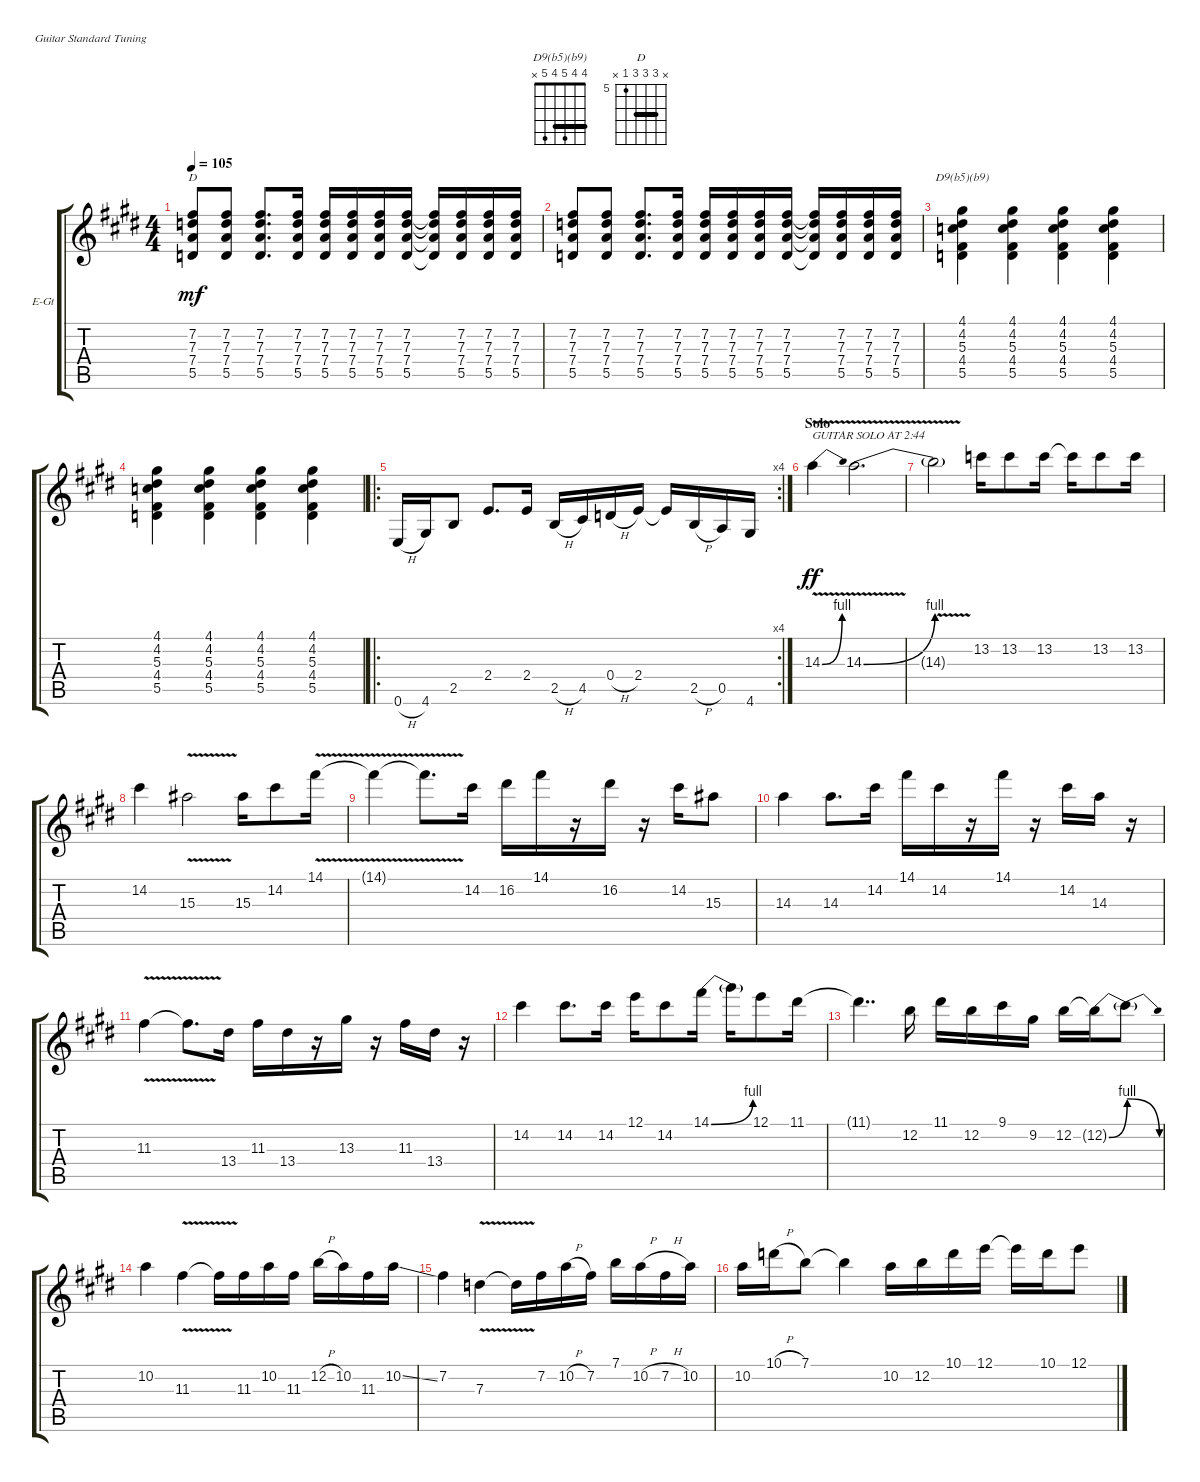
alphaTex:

\defaultSystemsLayout 4
\bracketExtendMode groupsimilarinstruments
\firstSystemTrackNameOrientation horizontal
\otherSystemsTrackNameOrientation horizontal
\track ("Electric Guitar" "E-Gt") {instrument electricguitarclean}
\staff {score tabs}
\tuning (E4 B3 G3 D3 A2 E2)
\chord ("D9(b5)(b9)" 4 4 5 4 5 x) {barre (4 4)}
\chord ("D" x 7 7 7 5 x) {firstfret 5 barre (7 7)}
\ts (4 4)
\tempo 105
\clef g2
\ks e
(5.5 7.4 7.3 7.2).8{ch "D" dy mf} (5.5 7.4 7.3 7.2).8 (5.5 7.4 7.3 7.2).8{d} (5.5 7.4 7.3 7.2).16 (5.5 7.4 7.3 7.2).16 (5.5 7.4 7.3 7.2).16 (5.5 7.4 7.3 7.2).16 (5.5 7.4 7.3 7.2).16 (5.5{t} 7.4{t} 7.3{t} 7.2{t}).16 (5.5 7.4 7.3 7.2).16 (5.5 7.4 7.3 7.2).16 (5.5 7.4 7.3 7.2).16 |
(5.5 7.4 7.3 7.2).8 (5.5 7.4 7.3 7.2).8 (5.5 7.4 7.3 7.2).8{d} (5.5 7.4 7.3 7.2).16 (5.5 7.4 7.3 7.2).16 (5.5 7.4 7.3 7.2).16 (5.5 7.4 7.3 7.2).16 (5.5 7.4 7.3 7.2).16 (5.5{t} 7.4{t} 7.3{t} 7.2{t}).16 (5.5 7.4 7.3 7.2).16 (5.5 7.4 7.3 7.2).16 (5.5 7.4 7.3 7.2).16 |
(5.5 4.4 5.3 4.2 4.1).4{ch "D9(b5)(b9)"} (5.5 4.4 5.3 4.2 4.1).4 (5.5 4.4 5.3 4.2 4.1).4 (5.5 4.4 5.3 4.2 4.1).4 |
(5.5 4.4 5.3 4.2 4.1).4 (5.5 4.4 5.3 4.2 4.1).4 (5.5 4.4 5.3 4.2 4.1).4 (5.5 4.4 5.3 4.2 4.1).4 |
\ro
\rc 4
0.6{h}.16 4.6.16 2.5.8 2.4.8{d} 2.4.16 2.5{h}.16 4.5.16 0.4{h}.16 2.4.16 2.4{t}.16 2.5{h}.16 0.5.16 4.6.16 |
\section ("" "Solo")
14.3{be (bend 0 0 15 4) v}.4{txt "GUITAR SOLO AT 2:44" dy ff} 14.3{be (bend 0 0 15 4) v}.2{d} |
14.3{v t}.2 13.2.16 13.2.8 13.2.16 13.2{t}.16 13.2.8 13.2.16 |
14.2.4 15.3{v}.2 15.3.16 14.2.8 14.1{v}.16 |
14.1{v t}.4 14.1{v t}.8{d} 14.2.16 16.2.16 14.1.16 r.16 16.2.16 r.16 14.2.16 15.3.8 |
14.3.4 14.3.8{d} 14.2.16 14.1.16 14.2.16 r.16 14.1.16 r.16 14.2.16 14.3.16 r.16 |
11.3{v}.4 11.3{v t}.8{d} 13.4.16 11.3.16 13.4.16 r.16 13.3.16 r.16 11.3.16 13.4.16 r.16 |
14.2.4 14.2.8{d} 14.2.16 12.1.16 14.2.8 14.1{be (bend 0 0 15 4)}.16 14.1{t}.16 12.1.8 11.1.16 |
11.1{t}.4{dd} 12.2.16 11.1.16 12.2.16 9.1.16 9.2.16 12.2.16 12.2{be (bend 0 0 15 4) t}.16 12.2{be (release 0 4 15 0) t}.8 |
10.2.4 11.3{v}.4 11.3{v t}.16 11.3.16 10.2.16 11.3.16 12.2{h}.16 10.2.16 11.3.16 10.2{ss}.16 |
7.2.4 7.3{v}.4 7.3{t}.16 7.2.16 10.2{h}.16 7.2.16 7.1.16 10.2{h}.16 7.2{h}.16 10.2.16 |
10.2.16 10.1{h}.16 7.1.8 7.1{t}.4 10.2.16 12.2.16 10.1.16 12.1.16 12.1{t}.16 10.1.16 12.1.8
